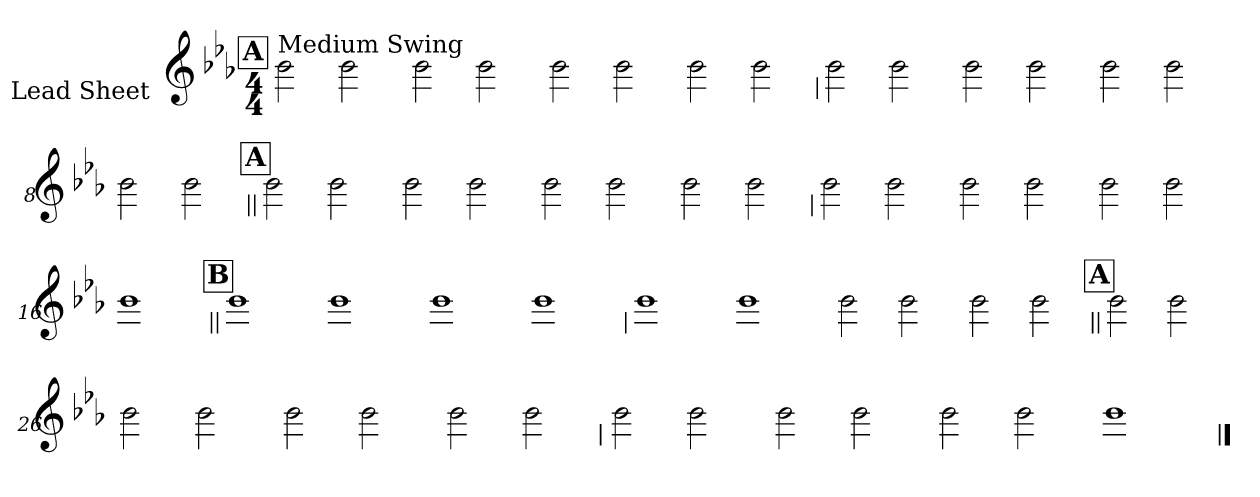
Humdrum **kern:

**kern
*part1
*staff1
*I"Lead Sheet
*stria0
*clefG2
*k[b-e-a-]
*E-:
*M4/4
!!LO:REH:place=s1:a:t=A
=1||
!LO:TX:a:t=Medium Swing
2b-
2b-
=2-
2b-
2b-
=3-
2b-
2b-
=4-
2b-
2b-
!!LO:LB:g=z
=5
2b-
2b-
=6-
2b-
2b-
=7-
2b-
2b-
=8-
2b-
2b-
!!LO:LB:g=z
!!LO:REH:place=s1:a:t=A
=9||
2b-
2b-
=10-
2b-
2b-
=11-
2b-
2b-
=12-
2b-
2b-
!!LO:LB:g=z
=13
2b-
2b-
=14-
2b-
2b-
=15-
2b-
2b-
=16-
1b-
!!LO:LB:g=z
!!LO:REH:place=s1:a:t=B
=17||
1b-
=18-
1b-
=19-
1b-
=20-
1b-
!!LO:LB:g=z
=21
1b-
=22-
1b-
=23-
2b-
2b-
=24-
2b-
2b-
!!LO:LB:g=z
!!LO:REH:place=s1:a:t=A
=25||
2b-
2b-
=26-
2b-
2b-
=27-
2b-
2b-
=28-
2b-
2b-
!!LO:LB:g=z
=29
2b-
2b-
=30-
2b-
2b-
=31-
2b-
2b-
=32-
1b-
==
*-
